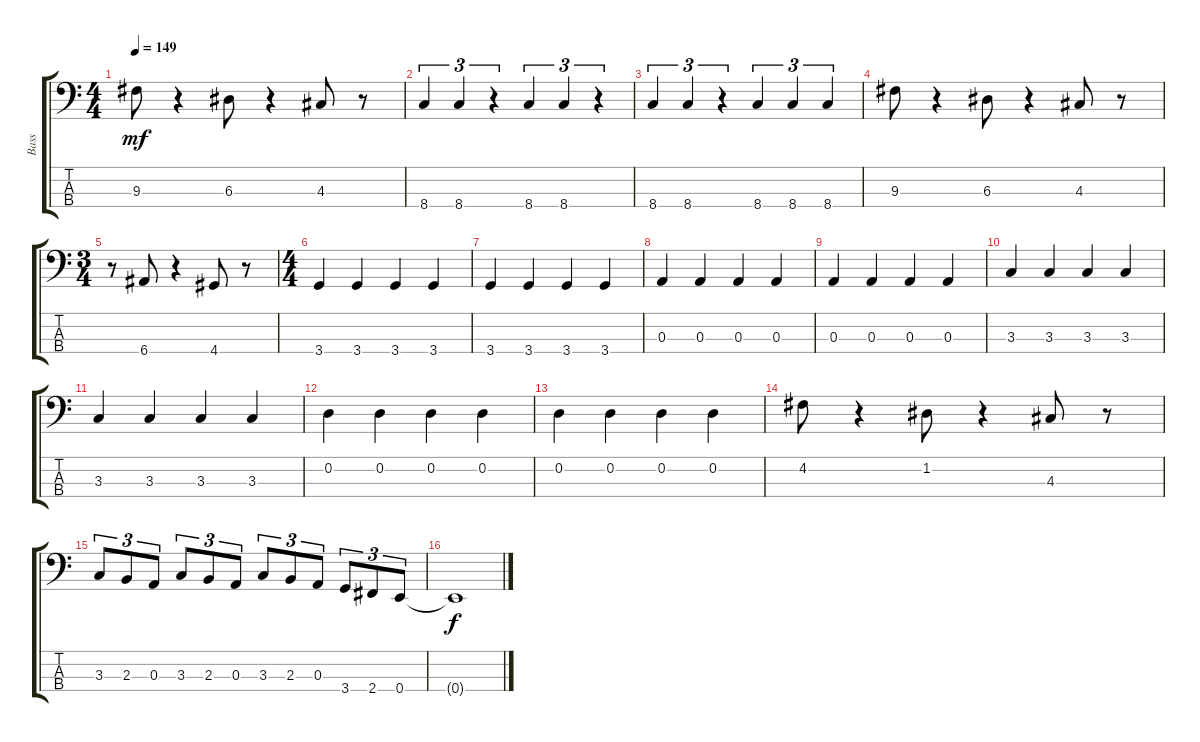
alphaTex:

\track ("Bass" "Bass") {instrument electricbassfinger}
\staff {score tabs}
\tuning (G2 D2 A1 E1) {hide}
\ts (4 4)
\tempo 149
\clef f4
\ks c
9.3.8{dy mf} r.4 6.3.8 r.4 4.3.8 r.8 |
8.4.4{tu (3 2)} 8.4.4{tu (3 2)} r.4{tu (3 2)} 8.4.4{tu (3 2)} 8.4.4{tu (3 2)} r.4{tu (3 2)} |
8.4.4{tu (3 2)} 8.4.4{tu (3 2)} r.4{tu (3 2)} 8.4.4{tu (3 2)} 8.4.4{tu (3 2)} 8.4.4{tu (3 2)} |
9.3.8 r.4 6.3.8 r.4 4.3.8 r.8 |
\ts (3 4)
r.8 6.4.8 r.4 4.4.8 r.8 |
\ts (4 4)
3.4.4 3.4.4 3.4.4 3.4.4 |
3.4.4 3.4.4 3.4.4 3.4.4 |
0.3.4 0.3.4 0.3.4 0.3.4 |
0.3.4 0.3.4 0.3.4 0.3.4 |
3.3.4 3.3.4 3.3.4 3.3.4 |
3.3.4 3.3.4 3.3.4 3.3.4 |
0.2.4 0.2.4 0.2.4 0.2.4 |
0.2.4 0.2.4 0.2.4 0.2.4 |
4.2.8 r.4 1.2.8 r.4 4.3.8 r.8 |
3.3.8{tu (3 2)} 2.3.8{tu (3 2)} 0.3.8{tu (3 2)} 3.3.8{tu (3 2)} 2.3.8{tu (3 2)} 0.3.8{tu (3 2)} 3.3.8{tu (3 2)} 2.3.8{tu (3 2)} 0.3.8{tu (3 2)} 3.4.8{tu (3 2)} 2.4.8{tu (3 2)} 0.4.8{tu (3 2)} |
0.4{t}.1{dy f}
